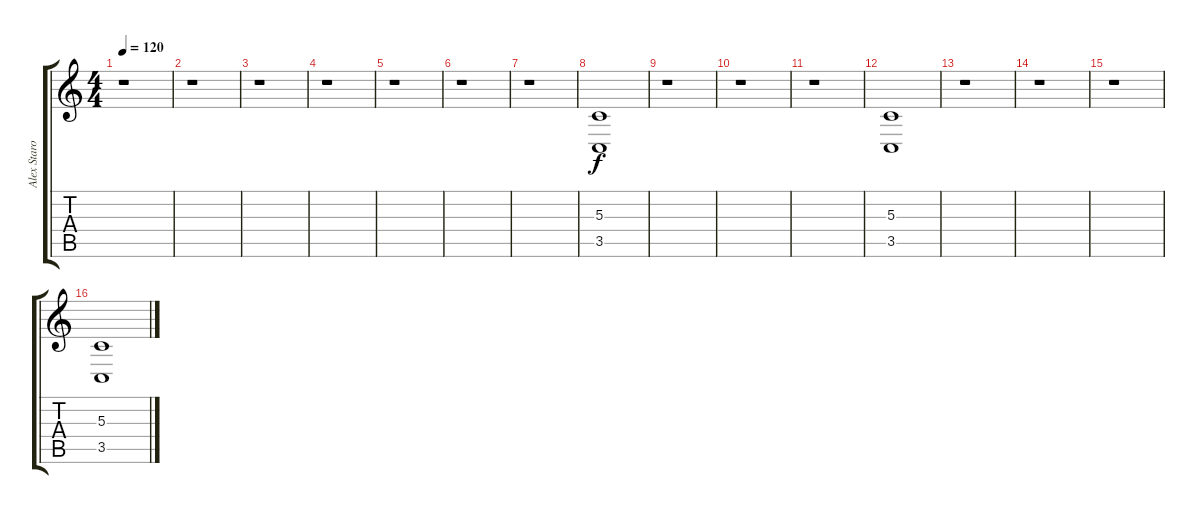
\track ("Alex Staropoli - Orchesta Hit" "Alex Staro") {instrument orchestrahit}
\staff {score tabs}
\tuning (E4 B3 G3 D3 A2 E2) {hide}
\ts (4 4)
\tempo 120
\clef g2
\ks c
r.1{dy f} |
r.1 |
r.1 |
r.1 |
r.1 |
r.1 |
r.1 |
(5.3 3.5).1{instrument orchestrahit} |
r.1 |
r.1 |
r.1 |
(5.3 3.5).1 |
r.1 |
r.1 |
r.1 |
(5.3 3.5).1
